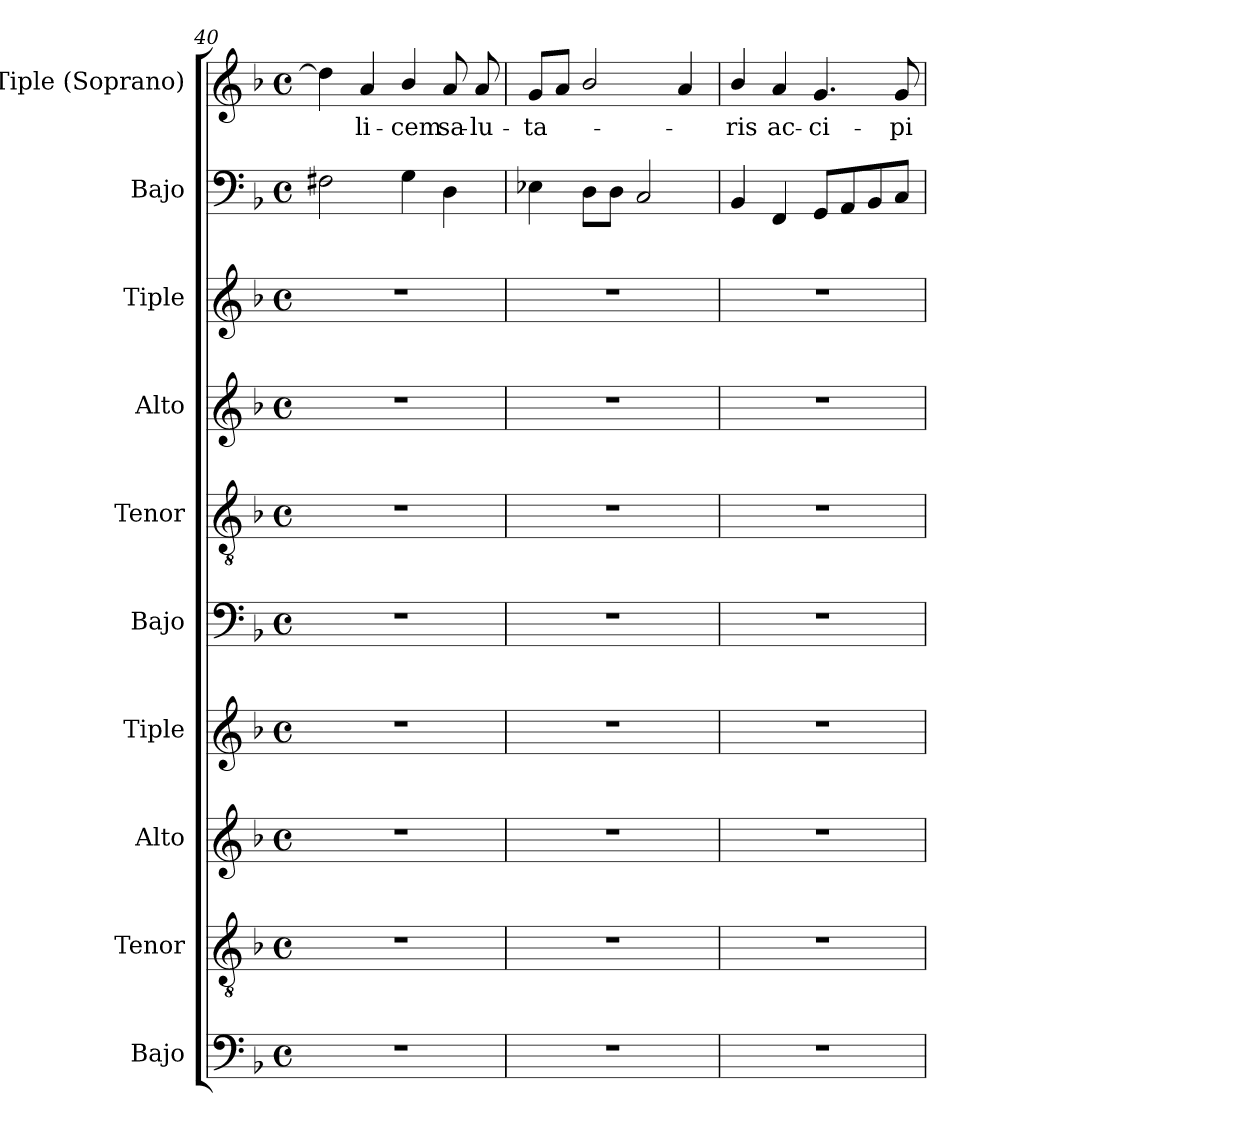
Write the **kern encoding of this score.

**kern	**kern	**kern	**kern	**kern	**kern	**kern	**kern	**kern	**kern	**text
*part10	*part9	*part8	*part7	*part6	*part5	*part4	*part3	*part2	*part1	*part1
*staff10	*staff9	*staff8	*staff7	*staff6	*staff5	*staff4	*staff3	*staff2	*staff1	*staff1
*I"Bajo	*I"Tenor	*I"Alto	*I"Tiple	*I"Bajo	*I"Tenor	*I"Alto	*I"Tiple	*I"Bajo	*I"Tiple (Soprano)	*
*I'B.	*I'T.	*I'A.	*	*I'B.	*I'T.	*I'A.	*	*I'B.	*I'S.	*
*clefF4	*clefGv2	*clefG2	*clefG2	*clefF4	*clefGv2	*clefG2	*clefG2	*clefF4	*clefG2	*
*	*ITrd7c12	*	*	*	*ITrd7c12	*	*	*	*	*
*k[b-]	*k[b-]	*k[b-]	*k[b-]	*k[b-]	*k[b-]	*k[b-]	*k[b-]	*k[b-]	*k[b-]	*
*F:	*F:	*F:	*F:	*F:	*F:	*F:	*F:	*F:	*F:	*
*M4/4	*M4/4	*M4/4	*M4/4	*M4/4	*M4/4	*M4/4	*M4/4	*M4/4	*M4/4	*
*met(c)	*met(c)	*met(c)	*met(c)	*met(c)	*met(c)	*met(c)	*met(c)	*met(c)	*met(c)	*
=40	=40	=40	=40	=40	=40	=40	=40	=40	=40	=40
1r	1r	1r	1r	1r	1r	1r	1r	2F#Xi\	4ddi\]	.
!	!	!	!	!	!	!	!	!	!	!LO:LY:b:color=#000000
.	.	.	.	.	.	.	.	.	4ai/	-li-
!	!	!	!	!	!	!	!	!	!	!LO:LY:b:color=#000000
.	.	.	.	.	.	.	.	4Gi\	4b-i/	-cem
!	!	!	!	!	!	!	!	!	!	!LO:LY:b:color=#000000
.	.	.	.	.	.	.	.	4Di\	8ai/	sa-
!	!	!	!	!	!	!	!	!	!	!LO:LY:b:color=#000000
.	.	.	.	.	.	.	.	.	8ai/	-lu-
=41	=41	=41	=41	=41	=41	=41	=41	=41	=41	=41
!	!	!	!	!	!	!	!	!	!	!LO:LY:b:color=#000000
1r	1r	1r	1r	1r	1r	1r	1r	4E-Xi\	8gi/L	-ta-
.	.	.	.	.	.	.	.	.	8ai/J	.
.	.	.	.	.	.	.	.	8Di\L	2b-i/	.
.	.	.	.	.	.	.	.	8Di\J	.	.
.	.	.	.	.	.	.	.	2Ci/	.	.
.	.	.	.	.	.	.	.	.	4ai/	.
!!LO:PB:g=z
=42	=42	=42	=42	=42	=42	=42	=42	=42	=42	=42
!	!	!	!	!	!	!	!	!	!	!LO:LY:b:color=#000000
1r	1r	1r	1r	1r	1r	1r	1r	4BB-i/	4b-i/	-ris
!	!	!	!	!	!	!	!	!	!	!LO:LY:b:color=#000000
.	.	.	.	.	.	.	.	4FFi/	4ai/	ac-
!	!	!	!	!	!	!	!	!	!	!LO:LY:b:color=#000000
.	.	.	.	.	.	.	.	8GGi/L	4.gi/	-ci-
.	.	.	.	.	.	.	.	8AAi/	.	.
.	.	.	.	.	.	.	.	8BB-i/	.	.
!	!	!	!	!	!	!	!	!	!	!LO:LY:b:color=#000000
.	.	.	.	.	.	.	.	8Ci/J	8gi/	-pi-
=	=	=	=	=	=	=	=	=	=	=
*-	*-	*-	*-	*-	*-	*-	*-	*-	*-	*-
